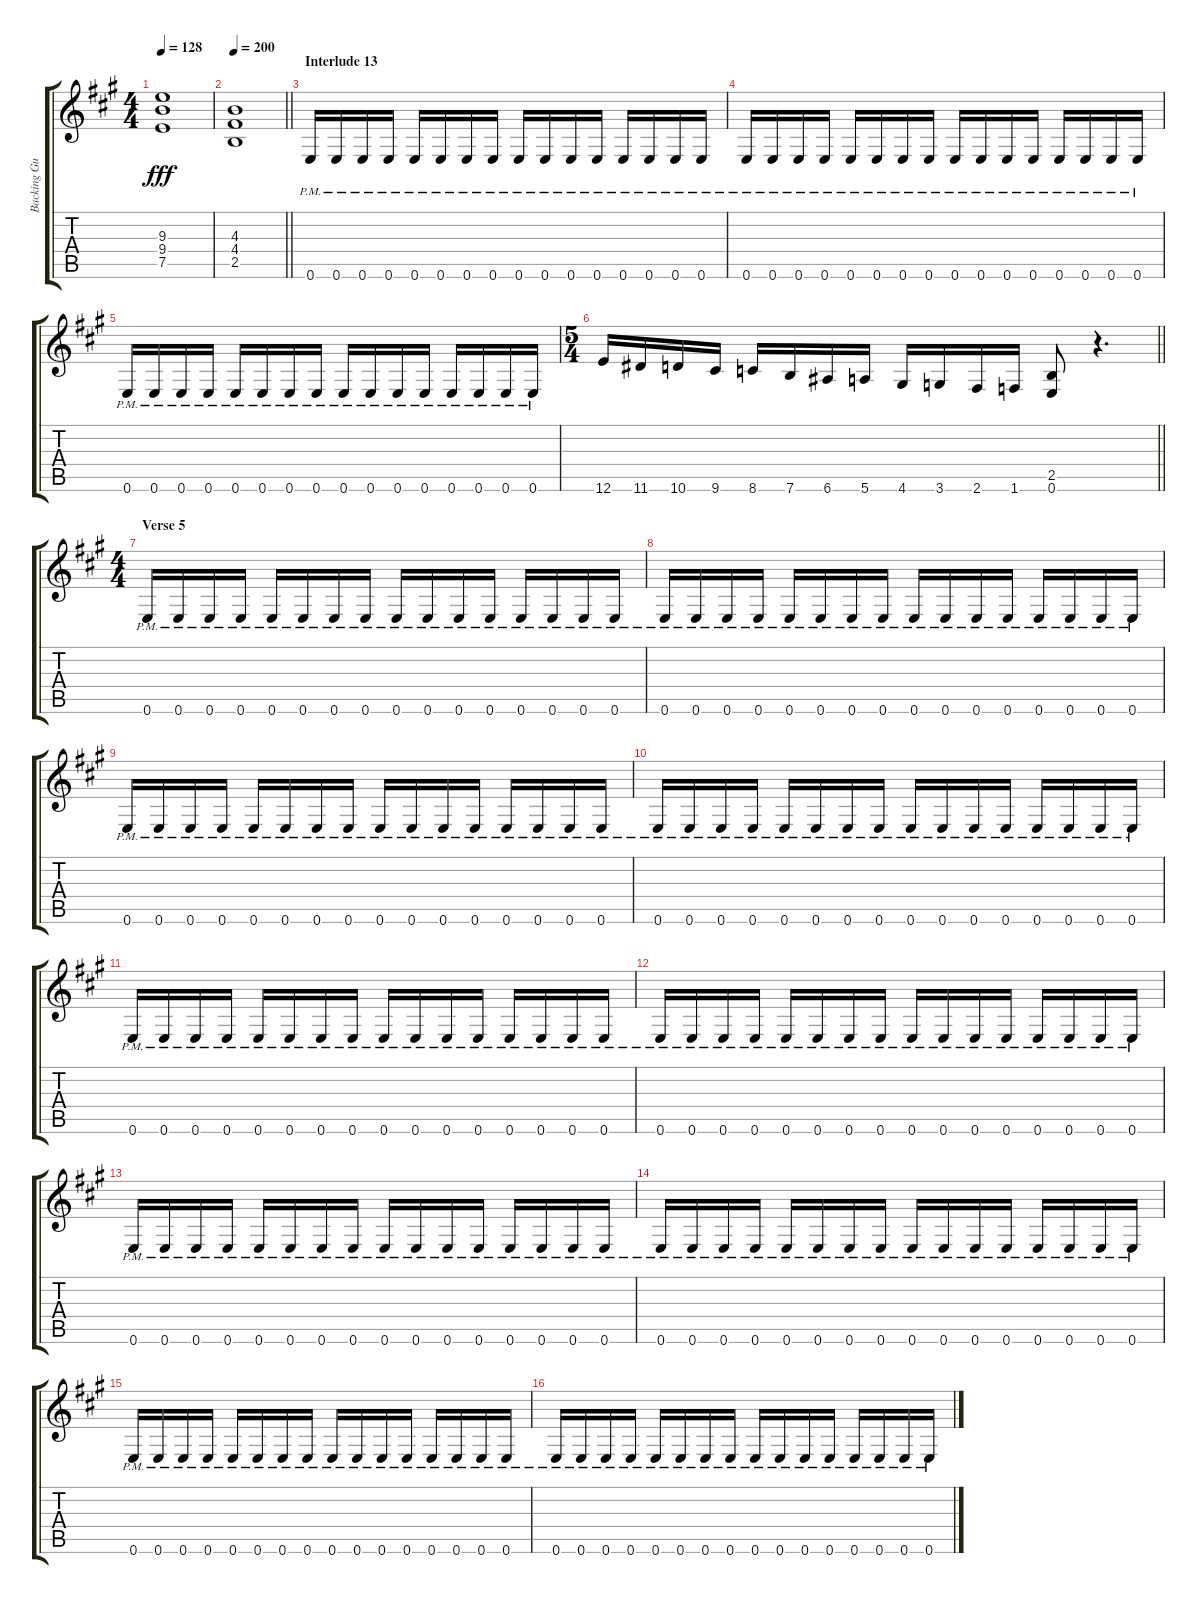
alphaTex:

\track ("Backing Guitar" "Backing Gu") {instrument overdrivenguitar}
\staff {score tabs}
\tuning (E4 B3 G3 D3 A2 E2) {hide}
\ts (4 4)
\tempo 128
\clef g2
\ks a
(9.3 9.4 7.5).1{dy fff} |
\tempo 200
\barLineRight lightlight
(4.3 4.4 2.5).1 |
\section ("" "Interlude 13")
0.6{pm}.16 0.6{pm}.16 0.6{pm}.16 0.6{pm}.16 0.6{pm}.16 0.6{pm}.16 0.6{pm}.16 0.6{pm}.16 0.6{pm}.16 0.6{pm}.16 0.6{pm}.16 0.6{pm}.16 0.6{pm}.16 0.6{pm}.16 0.6{pm}.16 0.6{pm}.16 |
0.6{pm}.16 0.6{pm}.16 0.6{pm}.16 0.6{pm}.16 0.6{pm}.16 0.6{pm}.16 0.6{pm}.16 0.6{pm}.16 0.6{pm}.16 0.6{pm}.16 0.6{pm}.16 0.6{pm}.16 0.6{pm}.16 0.6{pm}.16 0.6{pm}.16 0.6{pm}.16 |
0.6{pm}.16 0.6{pm}.16 0.6{pm}.16 0.6{pm}.16 0.6{pm}.16 0.6{pm}.16 0.6{pm}.16 0.6{pm}.16 0.6{pm}.16 0.6{pm}.16 0.6{pm}.16 0.6{pm}.16 0.6{pm}.16 0.6{pm}.16 0.6{pm}.16 0.6{pm}.16 |
\ts (5 4)
\barLineRight lightlight
12.6.16 11.6.16 10.6.16 9.6.16 8.6.16 7.6.16 6.6.16 5.6.16 4.6.16 3.6.16 2.6.16 1.6.16 (2.5 0.6).8 r.4{d} |
\ts (4 4)
\section ("" "Verse 5")
0.6{pm}.16 0.6{pm}.16 0.6{pm}.16 0.6{pm}.16 0.6{pm}.16 0.6{pm}.16 0.6{pm}.16 0.6{pm}.16 0.6{pm}.16 0.6{pm}.16 0.6{pm}.16 0.6{pm}.16 0.6{pm}.16 0.6{pm}.16 0.6{pm}.16 0.6{pm}.16 |
0.6{pm}.16 0.6{pm}.16 0.6{pm}.16 0.6{pm}.16 0.6{pm}.16 0.6{pm}.16 0.6{pm}.16 0.6{pm}.16 0.6{pm}.16 0.6{pm}.16 0.6{pm}.16 0.6{pm}.16 0.6{pm}.16 0.6{pm}.16 0.6{pm}.16 0.6{pm}.16 |
0.6{pm}.16 0.6{pm}.16 0.6{pm}.16 0.6{pm}.16 0.6{pm}.16 0.6{pm}.16 0.6{pm}.16 0.6{pm}.16 0.6{pm}.16 0.6{pm}.16 0.6{pm}.16 0.6{pm}.16 0.6{pm}.16 0.6{pm}.16 0.6{pm}.16 0.6{pm}.16 |
0.6{pm}.16 0.6{pm}.16 0.6{pm}.16 0.6{pm}.16 0.6{pm}.16 0.6{pm}.16 0.6{pm}.16 0.6{pm}.16 0.6{pm}.16 0.6{pm}.16 0.6{pm}.16 0.6{pm}.16 0.6{pm}.16 0.6{pm}.16 0.6{pm}.16 0.6{pm}.16 |
0.6{pm}.16 0.6{pm}.16 0.6{pm}.16 0.6{pm}.16 0.6{pm}.16 0.6{pm}.16 0.6{pm}.16 0.6{pm}.16 0.6{pm}.16 0.6{pm}.16 0.6{pm}.16 0.6{pm}.16 0.6{pm}.16 0.6{pm}.16 0.6{pm}.16 0.6{pm}.16 |
0.6{pm}.16 0.6{pm}.16 0.6{pm}.16 0.6{pm}.16 0.6{pm}.16 0.6{pm}.16 0.6{pm}.16 0.6{pm}.16 0.6{pm}.16 0.6{pm}.16 0.6{pm}.16 0.6{pm}.16 0.6{pm}.16 0.6{pm}.16 0.6{pm}.16 0.6{pm}.16 |
0.6{pm}.16 0.6{pm}.16 0.6{pm}.16 0.6{pm}.16 0.6{pm}.16 0.6{pm}.16 0.6{pm}.16 0.6{pm}.16 0.6{pm}.16 0.6{pm}.16 0.6{pm}.16 0.6{pm}.16 0.6{pm}.16 0.6{pm}.16 0.6{pm}.16 0.6{pm}.16 |
0.6{pm}.16 0.6{pm}.16 0.6{pm}.16 0.6{pm}.16 0.6{pm}.16 0.6{pm}.16 0.6{pm}.16 0.6{pm}.16 0.6{pm}.16 0.6{pm}.16 0.6{pm}.16 0.6{pm}.16 0.6{pm}.16 0.6{pm}.16 0.6{pm}.16 0.6{pm}.16 |
0.6{pm}.16 0.6{pm}.16 0.6{pm}.16 0.6{pm}.16 0.6{pm}.16 0.6{pm}.16 0.6{pm}.16 0.6{pm}.16 0.6{pm}.16 0.6{pm}.16 0.6{pm}.16 0.6{pm}.16 0.6{pm}.16 0.6{pm}.16 0.6{pm}.16 0.6{pm}.16 |
0.6{pm}.16 0.6{pm}.16 0.6{pm}.16 0.6{pm}.16 0.6{pm}.16 0.6{pm}.16 0.6{pm}.16 0.6{pm}.16 0.6{pm}.16 0.6{pm}.16 0.6{pm}.16 0.6{pm}.16 0.6{pm}.16 0.6{pm}.16 0.6{pm}.16 0.6{pm}.16
